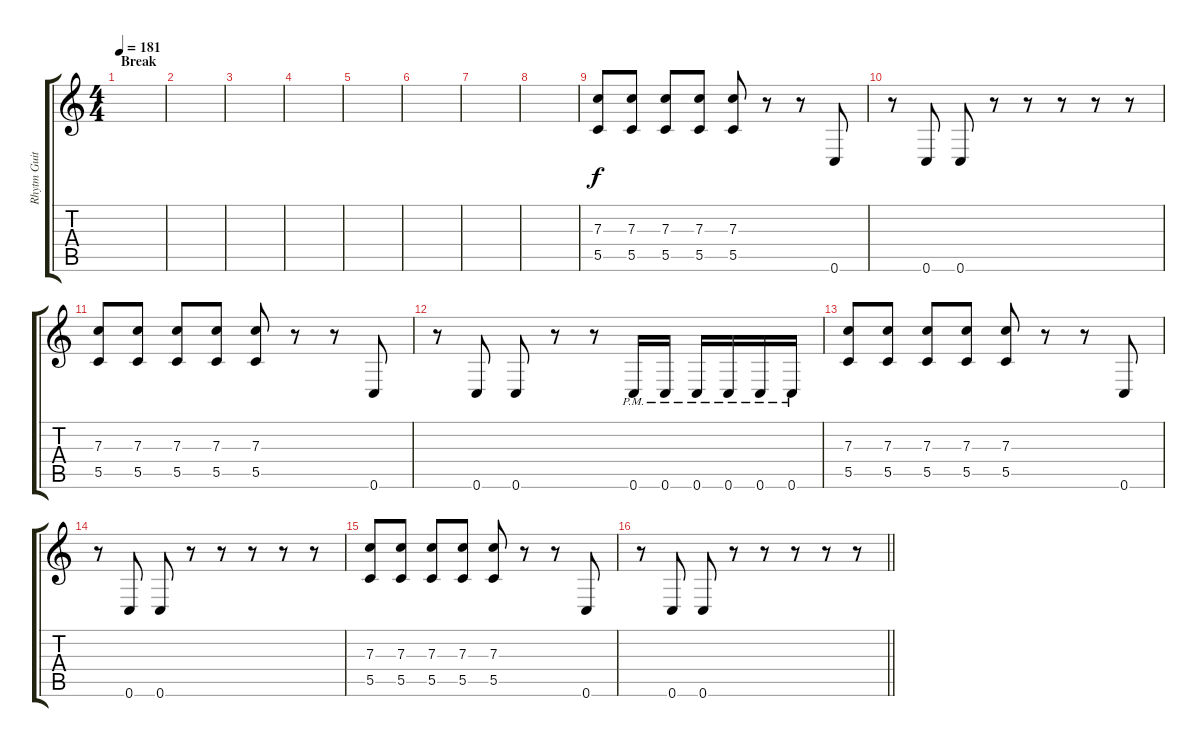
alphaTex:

\track ("Rhytm Guitar [R]" "Rhytm Guit") {instrument distortionguitar}
\staff {score tabs}
\tuning (D4 A3 F3 C3 G2 C2) {hide}
\ts (4 4)
\section ("" "Break")
\tempo 181
\clef g2
\ks c
|
|
|
|
|
|
|
|
(7.3 5.5).8 (7.3 5.5).8 (7.3 5.5).8 (7.3 5.5).8 (7.3 5.5).8 r.8 r.8 0.6.8 |
r.8 0.6.8 0.6.8 r.8 r.8 r.8 r.8 r.8 |
(7.3 5.5).8 (7.3 5.5).8 (7.3 5.5).8 (7.3 5.5).8 (7.3 5.5).8 r.8 r.8 0.6.8 |
r.8 0.6.8 0.6.8 r.8 r.8 0.6{pm}.16 0.6{pm}.16 0.6{pm}.16 0.6{pm}.16 0.6{pm}.16 0.6{pm}.16 |
(7.3 5.5).8 (7.3 5.5).8 (7.3 5.5).8 (7.3 5.5).8 (7.3 5.5).8 r.8 r.8 0.6.8 |
r.8 0.6.8 0.6.8 r.8 r.8 r.8 r.8 r.8 |
(7.3 5.5).8 (7.3 5.5).8 (7.3 5.5).8 (7.3 5.5).8 (7.3 5.5).8 r.8 r.8 0.6.8 |
\barLineRight lightlight
r.8 0.6.8 0.6.8 r.8 r.8 r.8 r.8 r.8
